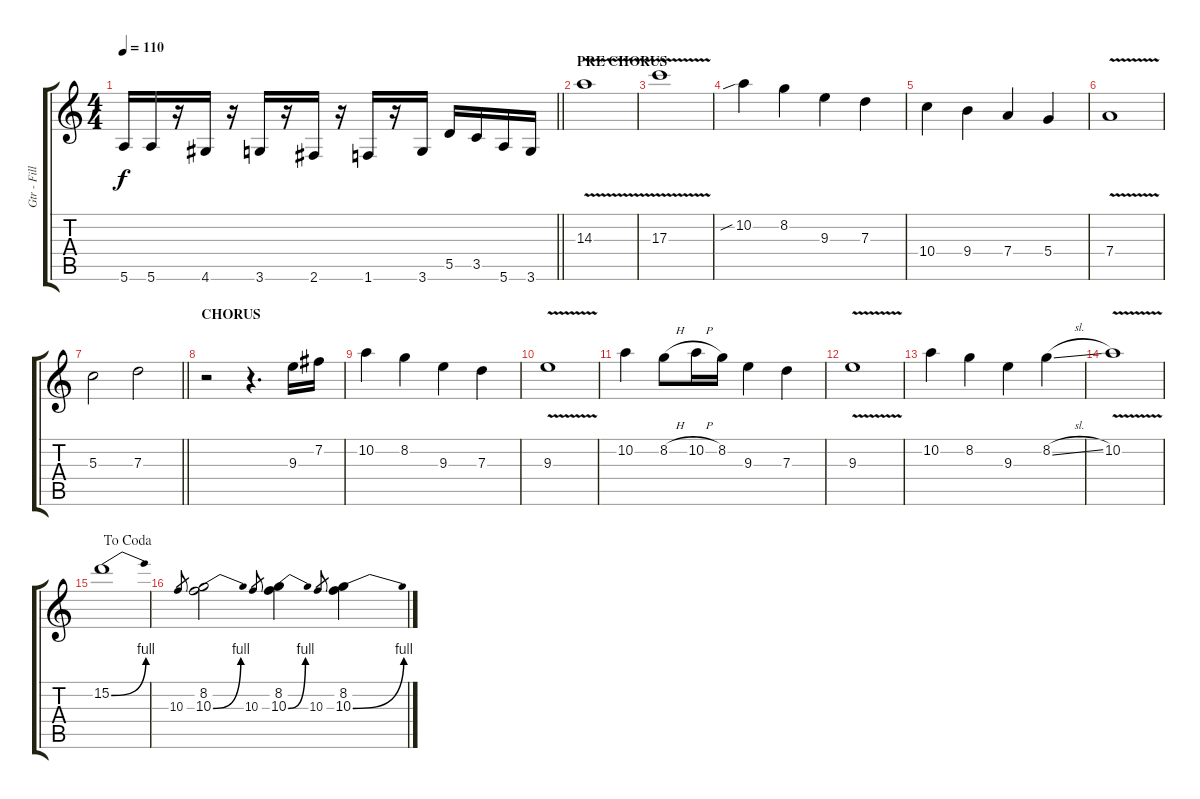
\track ("Gtr - Fills" "Gtr - Fill") {instrument overdrivenguitar}
\staff {score tabs}
\tuning (E4 B3 G3 D3 A2 E2) {hide}
\ts (4 4)
\tempo 110
\clef g2
\barLineRight lightlight
\ks aminor
5.6.16{dy f} 5.6.16 r.16 4.6.16 r.16 3.6.16 r.16 2.6.16 r.16 1.6.16 r.16 3.6.16 5.5.16 3.5.16 5.6.16 3.6.16 |
\section ("" "PRE CHORUS")
14.3{v}.1{balance 13} |
17.3{v}.1 |
10.2{sib}.4 8.2.4 9.3.4 7.3.4 |
10.4.4 9.4.4 7.4.4 5.4.4 |
7.4{v}.1 |
\barLineRight lightlight
5.3.2 7.3.2 |
\section ("" "CHORUS")
r.2 r.4{d} 9.3.16 7.2.16 |
10.2.4 8.2.4 9.3.4 7.3.4 |
9.3{v}.1 |
10.2.4 8.2{h}.8 10.2{h}.16 8.2.16 9.3.4 7.3.4 |
9.3{v}.1 |
10.2.4 8.2.4 9.3.4 8.2{sl}.4 |
10.2{v}.1 |
\jump dacoda
15.2{be (bend 0 0 60 4)}.1 |
10.3.8{gr} (8.2 10.3{be (bend 0 0 60 4)}).2{balance 13} 10.3.8{gr} (8.2 10.3{be (bend 0 0 60 4)}).4 10.3.8{gr} (8.2 10.3{be (bend 0 0 60 4)}).4
